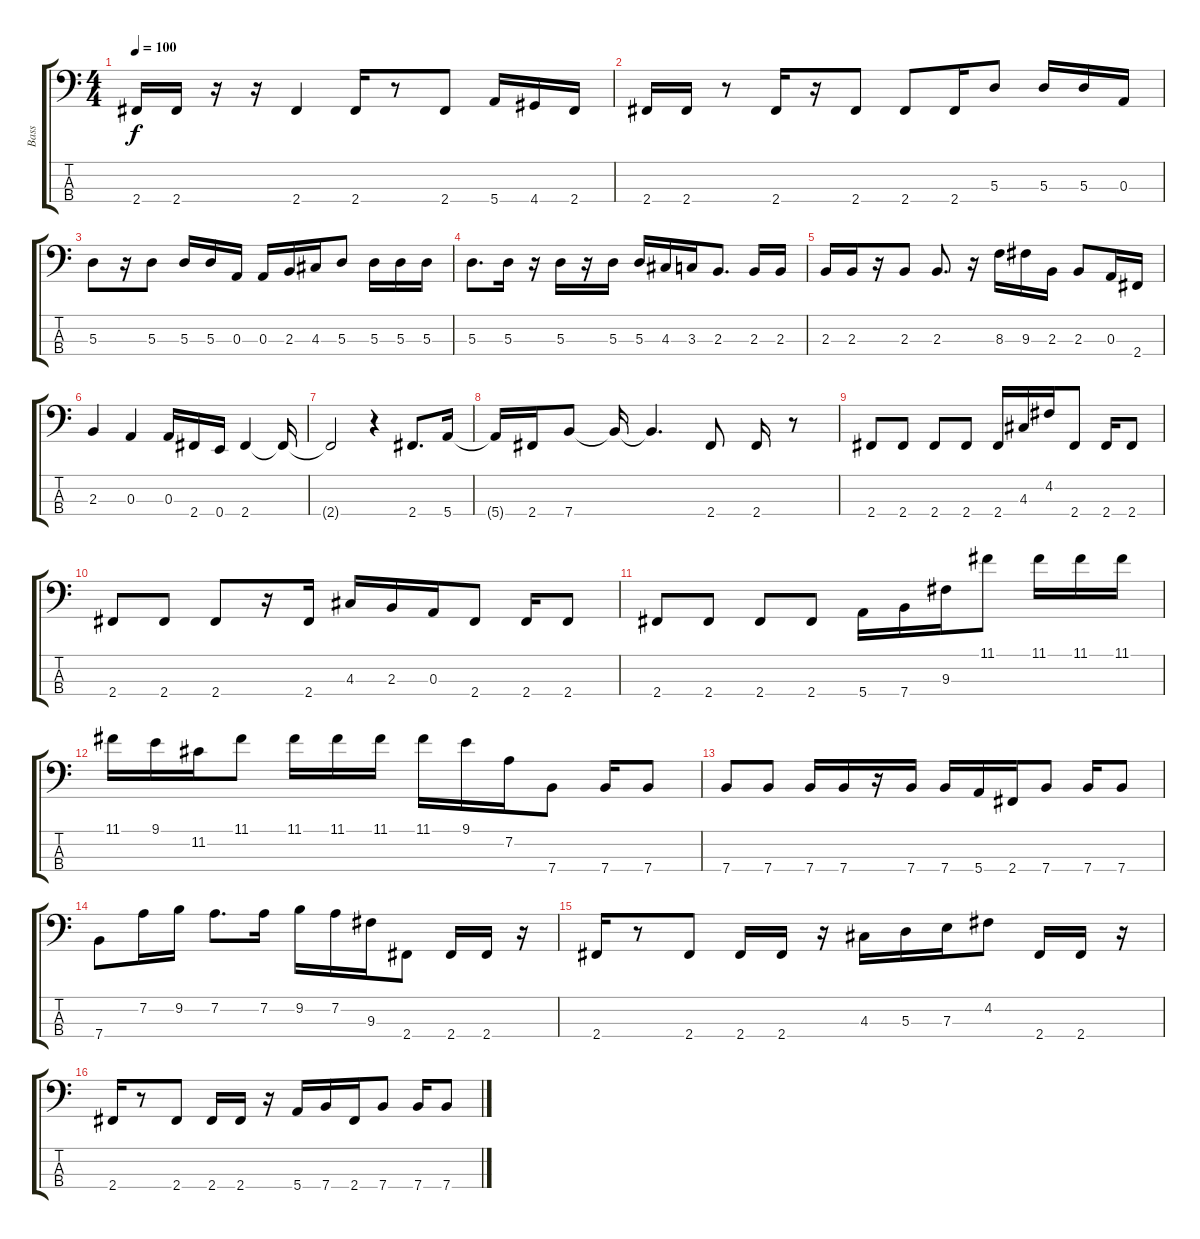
\track ("Bass" "Bass") {instrument electricbasspick}
\staff {score tabs}
\tuning (G2 D2 A1 E1) {hide}
\ts (4 4)
\tempo 100
\clef f4
\ks c
2.4.16{dy f} 2.4.16 r.16 r.16 2.4.4 2.4.16 r.8 2.4.8 5.4.16 4.4.16 2.4.16 |
2.4.16 2.4.16 r.8 2.4.16 r.16 2.4.8 2.4.8 2.4.16 5.3.8 5.3.16 5.3.16 0.3.16 |
5.3.8 r.16 5.3.8 5.3.16 5.3.16 0.3.16 0.3.16 2.3.16 4.3.16 5.3.8 5.3.16 5.3.16 5.3.16 |
5.3.8{d} 5.3.16 r.16 5.3.16 r.16 5.3.16 5.3.16 4.3.16 3.3.16 2.3.8{d} 2.3.16 2.3.16 |
2.3.16 2.3.16 r.16 2.3.8 2.3.8{d} r.16 8.3.16 9.3.16 2.3.16 2.3.8 0.3.16 2.4.16 |
2.3.4 0.3.4 0.3.16 2.4.16 0.4.16 2.4.4 2.4{t}.16 |
2.4{t}.2 r.4 2.4.8{d} 5.4.16 |
5.4{t}.16 2.4.16 7.4.8 7.4{t}.16 7.4{t}.4{d} 2.4.8 2.4.16 r.8 |
2.4.8 2.4.8 2.4.8 2.4.8 2.4.16 4.3.16 4.2.16 2.4.8 2.4.16 2.4.8 |
2.4.8 2.4.8 2.4.8 r.16 2.4.16 4.3.16 2.3.16 0.3.16 2.4.8 2.4.16 2.4.8 |
2.4.8 2.4.8 2.4.8 2.4.8 5.4.16 7.4.16 9.3.16 11.1.8 11.1.16 11.1.16 11.1.16 |
11.1.16 9.1.16 11.2.16 11.1.8 11.1.16 11.1.16 11.1.16 11.1.16 9.1.16 7.2.16 7.4.8 7.4.16 7.4.8 |
7.4.8 7.4.8 7.4.16 7.4.16 r.16 7.4.16 7.4.16 5.4.16 2.4.16 7.4.8 7.4.16 7.4.8 |
7.4.8 7.2.16 9.2.16 7.2.8{d} 7.2.16 9.2.16 7.2.16 9.3.16 2.4.8 2.4.16 2.4.16 r.16 |
2.4.16 r.8 2.4.8 2.4.16 2.4.16 r.16 4.3.16 5.3.16 7.3.16 4.2.8 2.4.16 2.4.16 r.16 |
2.4.16 r.8 2.4.8 2.4.16 2.4.16 r.16 5.4.16 7.4.16 2.4.16 7.4.8 7.4.16 7.4.8
